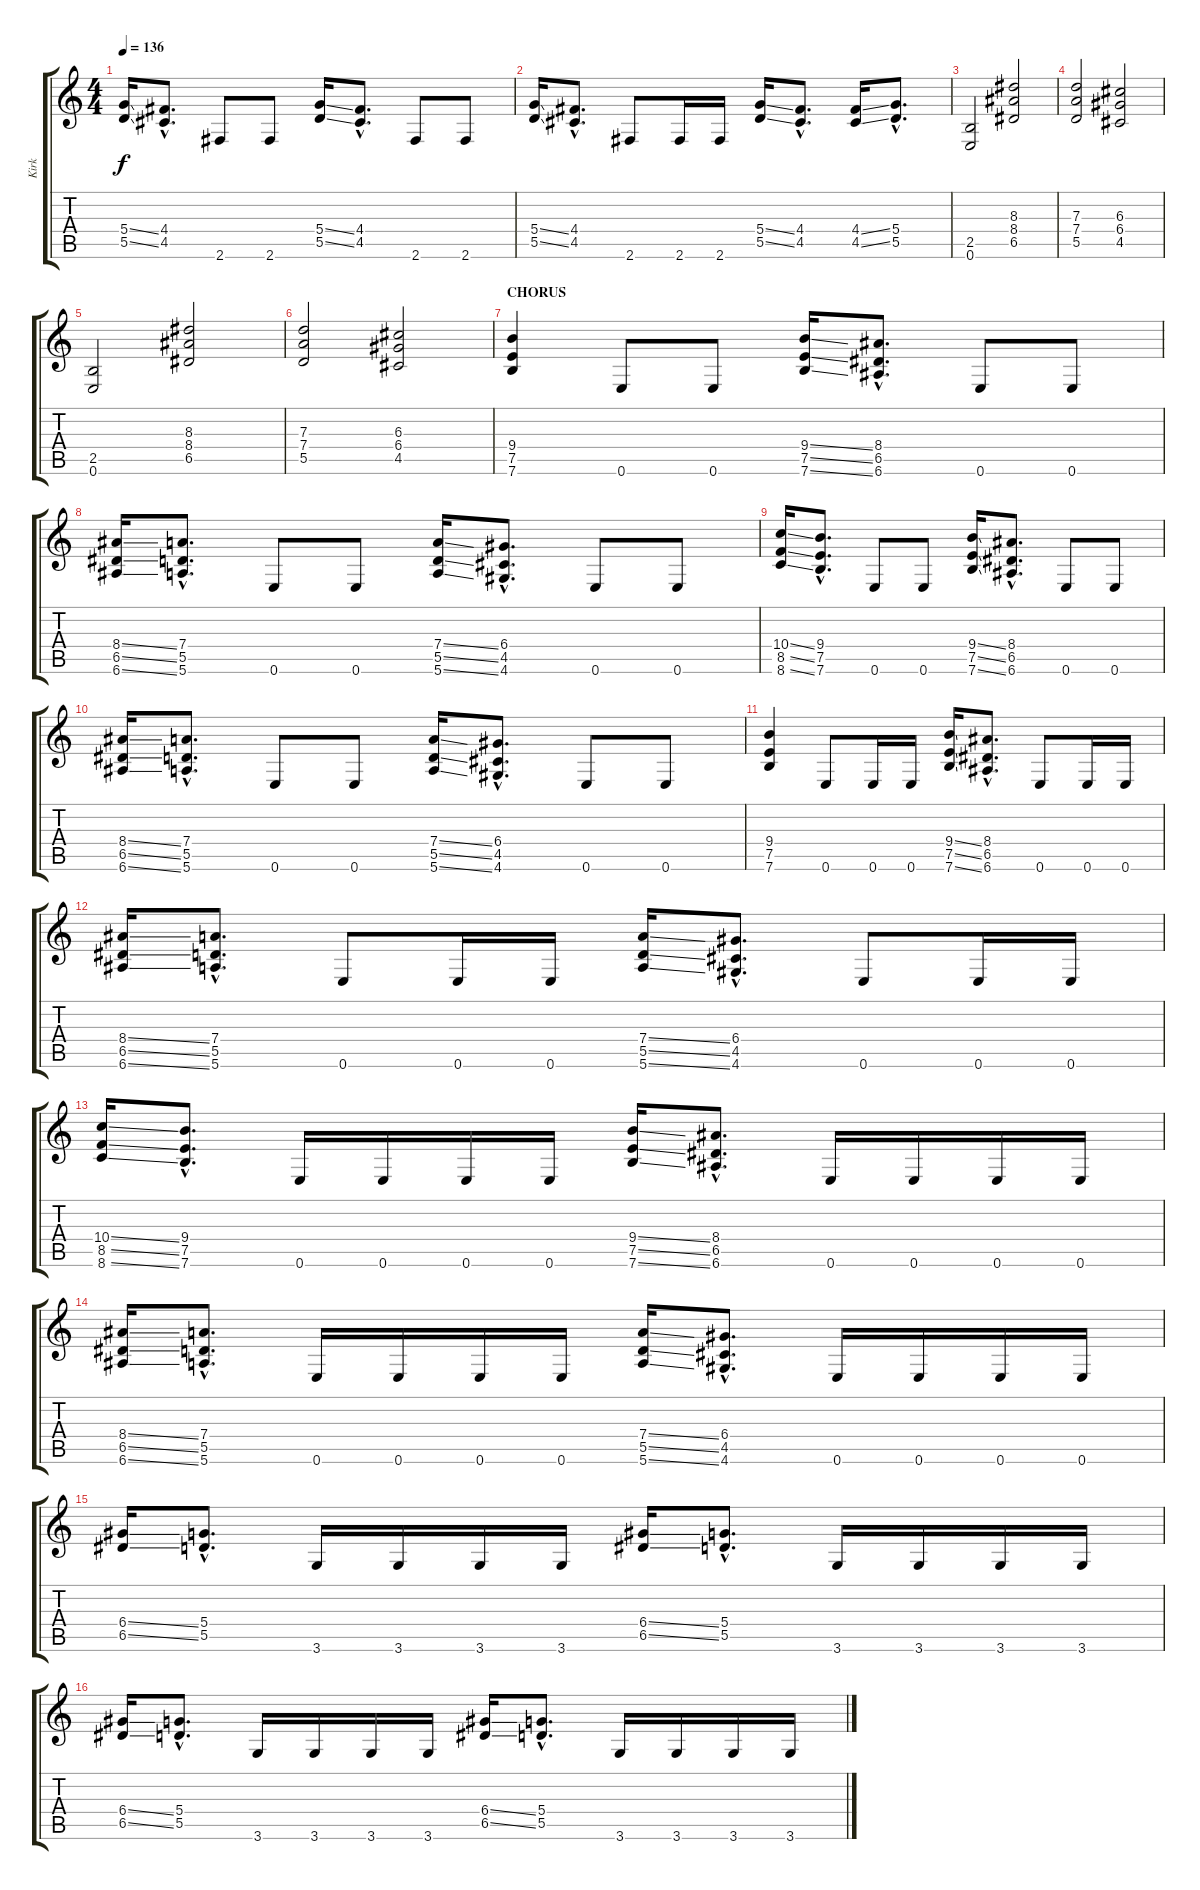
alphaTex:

\track ("Kirk" "Kirk") {instrument overdrivenguitar}
\staff {score tabs}
\tuning (E4 B3 G3 D3 A2 E2) {hide}
\ts (4 4)
\tempo 136
\clef g2
\ks c
(5.4{ss} 5.5{ss}).16{dy f} (4.4{hac} 4.5{hac}).8{d} 2.6.8 2.6.8 (5.4{ss} 5.5{ss}).16 (4.4{hac} 4.5{hac}).8{d} 2.6.8 2.6.8 |
(5.4{ss} 5.5{ss}).16 (4.4{hac} 4.5{hac}).8{d} 2.6.8 2.6.16 2.6.16 (5.4{ss} 5.5{ss}).16 (4.4{hac} 4.5{hac}).8{d} (4.4{ss} 4.5{ss}).16 (5.4{hac} 5.5{hac}).8{d} |
(2.5 0.6).2 (8.3 8.4 6.5).2 |
(7.3 7.4 5.5).2 (6.3 6.4 4.5).2 |
(2.5 0.6).2 (8.3 8.4 6.5).2 |
(7.3 7.4 5.5).2 (6.3 6.4 4.5).2 |
\section ("" "CHORUS")
(9.4 7.5 7.6).4 0.6.8 0.6.8 (9.4{ss} 7.5{ss} 7.6{ss}).16 (8.4{hac} 6.5{hac} 6.6{hac}).8{d} 0.6.8 0.6.8 |
(8.4{ss} 6.5{ss} 6.6{ss}).16 (7.4{hac} 5.5{hac} 5.6{hac}).8{d} 0.6.8 0.6.8 (7.4{ss} 5.5{ss} 5.6{ss}).16 (6.4{hac} 4.5{hac} 4.6{hac}).8{d} 0.6.8 0.6.8 |
(10.4{ss} 8.5{ss} 8.6{ss}).16 (9.4{hac} 7.5{hac} 7.6{hac}).8{d} 0.6.8 0.6.8 (9.4{ss} 7.5{ss} 7.6{ss}).16 (8.4{hac} 6.5{hac} 6.6{hac}).8{d} 0.6.8 0.6.8 |
(8.4{ss} 6.5{ss} 6.6{ss}).16 (7.4{hac} 5.5{hac} 5.6{hac}).8{d} 0.6.8 0.6.8 (7.4{ss} 5.5{ss} 5.6{ss}).16 (6.4{hac} 4.5{hac} 4.6{hac}).8{d} 0.6.8 0.6.8 |
(9.4 7.5 7.6).4 0.6.8 0.6.16 0.6.16 (9.4{ss} 7.5{ss} 7.6{ss}).16 (8.4{hac} 6.5{hac} 6.6{hac}).8{d} 0.6.8 0.6.16 0.6.16 |
(8.4{ss} 6.5{ss} 6.6{ss}).16 (7.4{hac} 5.5{hac} 5.6{hac}).8{d} 0.6.8 0.6.16 0.6.16 (7.4{ss} 5.5{ss} 5.6{ss}).16 (6.4{hac} 4.5{hac} 4.6{hac}).8{d} 0.6.8 0.6.16 0.6.16 |
(10.4{ss} 8.5{ss} 8.6{ss}).16 (9.4{hac} 7.5{hac} 7.6{hac}).8{d} 0.6.16 0.6.16 0.6.16 0.6.16 (9.4{ss} 7.5{ss} 7.6{ss}).16 (8.4{hac} 6.5{hac} 6.6{hac}).8{d} 0.6.16 0.6.16 0.6.16 0.6.16 |
(8.4{ss} 6.5{ss} 6.6{ss}).16 (7.4{hac} 5.5{hac} 5.6{hac}).8{d} 0.6.16 0.6.16 0.6.16 0.6.16 (7.4{ss} 5.5{ss} 5.6{ss}).16 (6.4{hac} 4.5{hac} 4.6{hac}).8{d} 0.6.16 0.6.16 0.6.16 0.6.16 |
(6.4{ss} 6.5{ss}).16 (5.4{hac} 5.5{hac}).8{d} 3.6.16 3.6.16 3.6.16 3.6.16 (6.4{ss} 6.5{ss}).16 (5.4{hac} 5.5{hac}).8{d} 3.6.16 3.6.16 3.6.16 3.6.16 |
(6.4{ss} 6.5{ss}).16 (5.4{hac} 5.5{hac}).8{d} 3.6.16 3.6.16 3.6.16 3.6.16 (6.4{ss} 6.5{ss}).16 (5.4{hac} 5.5{hac}).8{d} 3.6.16 3.6.16 3.6.16 3.6.16
